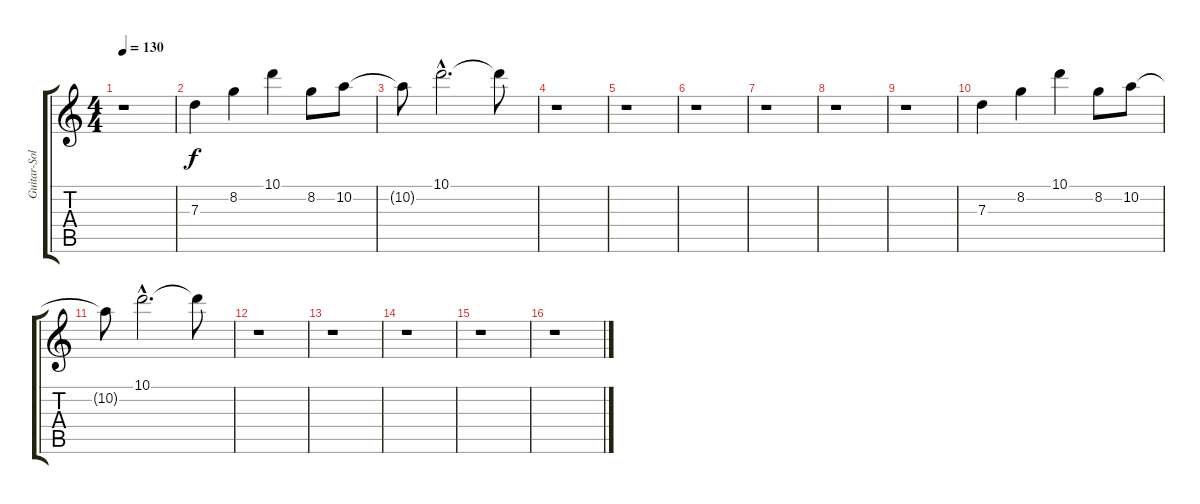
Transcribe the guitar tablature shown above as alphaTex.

\track ("Guitar-Solo" "Guitar-Sol") {instrument distortionguitar}
\staff {score tabs}
\tuning (E4 B3 G3 D3 A2 E2) {hide}
\ts (4 4)
\tempo 130
\clef g2
\ks c
r.1{dy f} |
7.3.4 8.2.4 10.1.4 8.2.8 10.2.8 |
10.2{t}.8 10.1{hac}.2{d} 10.1{t}.8 |
r.1 |
r.1 |
r.1 |
r.1 |
r.1 |
r.1 |
7.3.4 8.2.4 10.1.4 8.2.8 10.2.8 |
10.2{t}.8 10.1{hac}.2{d} 10.1{t}.8 |
r.1 |
r.1 |
r.1 |
r.1 |
r.1
